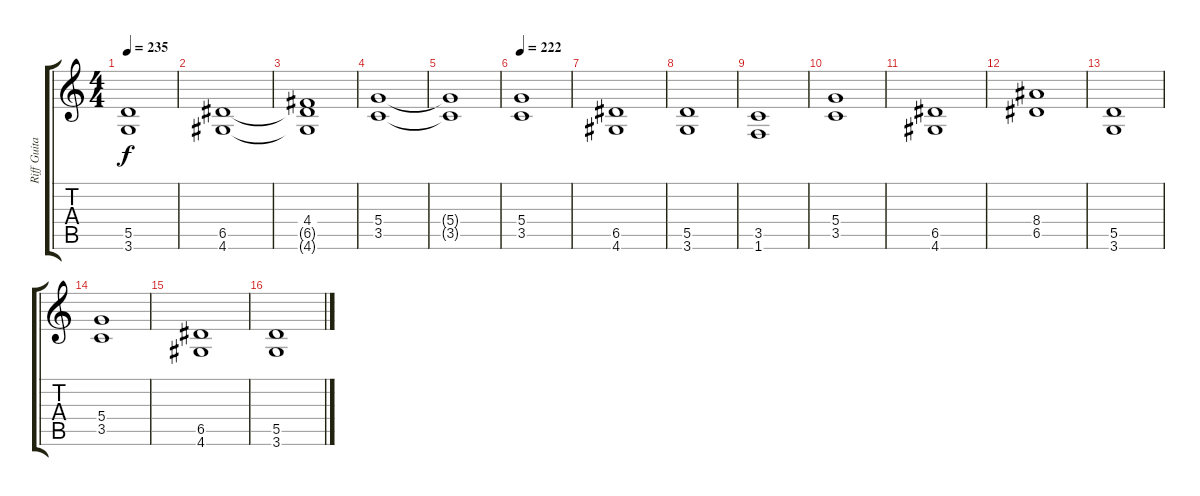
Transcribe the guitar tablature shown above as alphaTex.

\track ("Riff Guitar" "Riff Guita") {instrument overdrivenguitar}
\staff {score tabs}
\tuning (E4 B3 G3 D3 A2 E2) {hide}
\ts (4 4)
\tempo 235
\clef g2
\ks c
(5.5{t} 3.6{t}).1{dy f} |
(6.5 4.6).1 |
(4.4 6.5{t} 4.6{t}).1 |
(5.4 3.5).1 |
(5.4{t} 3.5{t}).1 |
\tempo 222
(5.4 3.5).1 |
(6.5 4.6).1 |
(5.5 3.6).1 |
(3.5 1.6).1 |
(5.4 3.5).1 |
(6.5 4.6).1 |
(8.4 6.5).1 |
(5.5 3.6).1 |
(5.4 3.5).1 |
(6.5 4.6).1 |
(5.5 3.6).1
